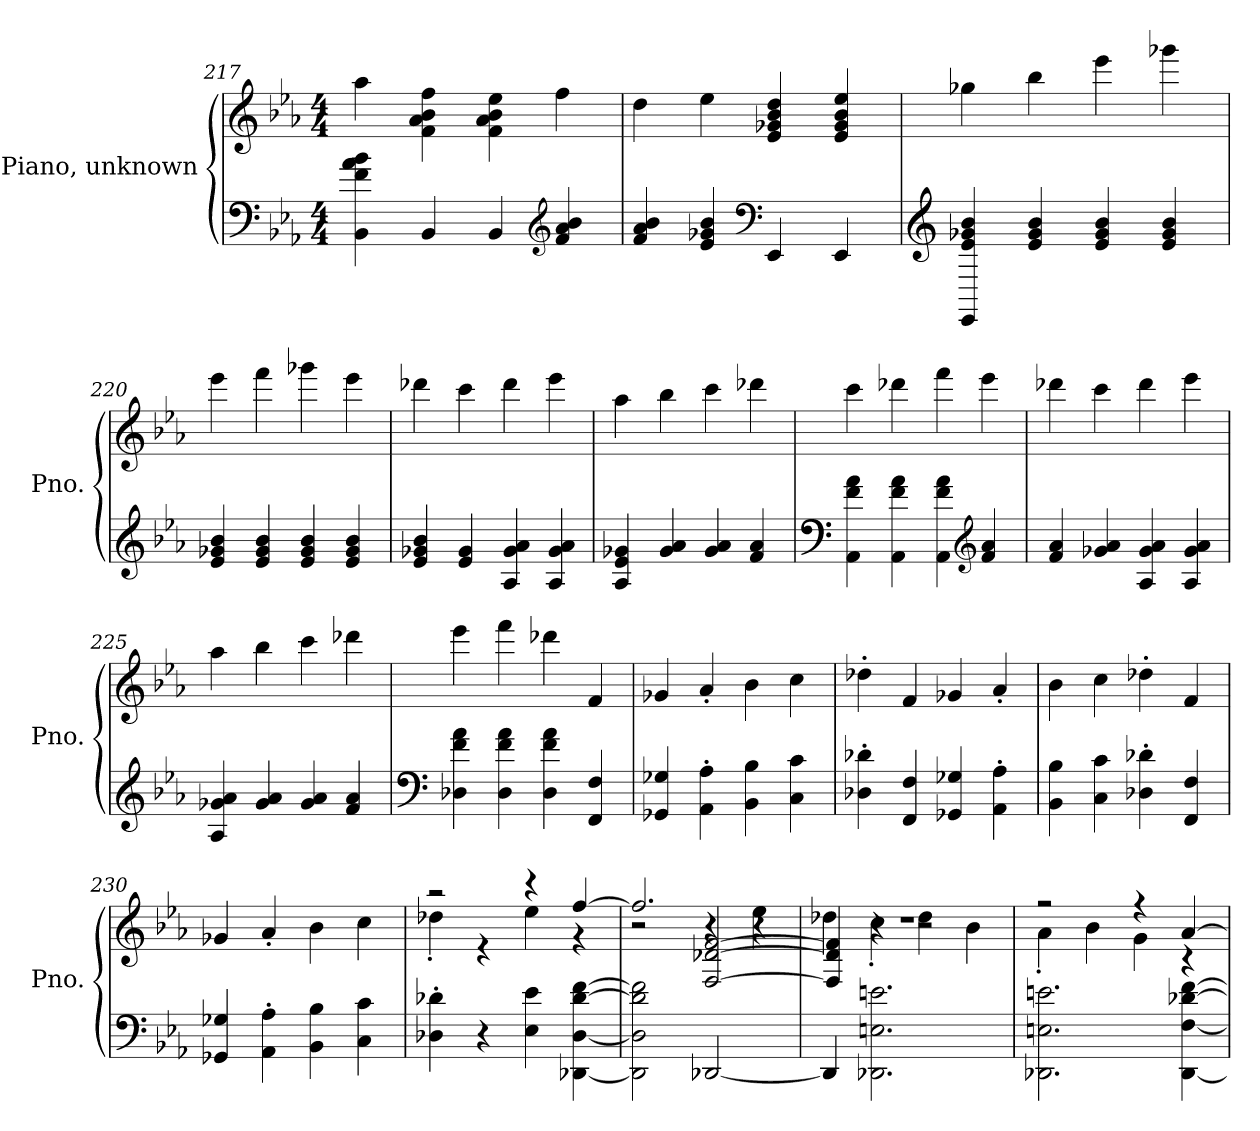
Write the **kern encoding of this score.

**kern	**kern
*part1	*part1
*staff2	*staff1
*I"Piano, unknown	*
*I'Pno.	*
*clefF4	*clefG2
*k[b-e-a-]	*k[b-e-a-]
*M4/4	*M4/4
=217	=217
4BB-\ 4f\ 4a-\ 4b-\	4aa-\
4BB-/	4f\ 4a-\ 4b-\ 4ff\
4BB-/	4f\ 4a-\ 4b-\ 4ee-\
*clefG2	*
4f/ 4a-/ 4b-/	4ff\
!!LO:PB:g=z
=218	=218
4f/ 4a-/ 4b-/	4dd\
4e-/ 4g-X/ 4b-/	4ee-\
*clefF4	*
4EE-/	4e-/ 4g-X/ 4b-/ 4dd/
4EE-/	4e-/ 4g-/ 4b-/ 4ee-/
=219	=219
*clefG2	*
4EE-/ 4e-/ 4g-X/ 4b-/	4gg-X\
4e-/ 4g-/ 4b-/	4bb-\
4e-/ 4g-/ 4b-/	4eee-\
4e-/ 4g-/ 4b-/	4ggg-X\
=220	=220
4e-/ 4g-X/ 4b-/	4eee-\
4e-/ 4g-/ 4b-/	4fff\
4e-/ 4g-/ 4b-/	4ggg-X\
4e-/ 4g-/ 4b-/	4eee-\
=221	=221
4e-/ 4g-X/ 4b-/	4ddd-X\
4e-/ 4g-/	4ccc\
4A-/ 4g-/ 4a-/	4ddd-\
4A-/ 4g-/ 4a-/	4eee-\
=222	=222
4A-/ 4e-/ 4g-X/	4aa-\
4g-/ 4a-/	4bb-\
4g-/ 4a-/	4ccc\
4f/ 4a-/	4ddd-X\
!!LO:LB:g=z
=223	=223
*clefF4	*
4AA-\ 4f\ 4a-\	4ccc\
4AA-\ 4f\ 4a-\	4ddd-X\
4AA-\ 4f\ 4a-\	4fff\
*clefG2	*
4f/ 4a-/	4eee-\
=224	=224
4f/ 4a-/	4ddd-X\
4g-X/ 4a-/	4ccc\
4A-/ 4g-/ 4a-/	4ddd-\
4A-/ 4g-/ 4a-/	4eee-\
=225	=225
4A-/ 4g-X/ 4a-/	4aa-\
4g-/ 4a-/	4bb-\
4g-/ 4a-/	4ccc\
4f/ 4a-/	4ddd-X\
=226	=226
*clefF4	*
4D-X\ 4f\ 4a-\	4eee-\
4D-\ 4f\ 4a-\	4fff\
4D-\ 4f\ 4a-\	4ddd-X\
4FF/ 4F/	4f/
=227	=227
4GG-X/ 4G-X/	4g-X/
4AA-\' 4A-\'	4a-'/
4BB-\ 4B-\	4b-\
4C\ 4c\	4cc\
=228	=228
4D-X\' 4d-X\'	4dd-X'\
4FF/ 4F/	4f/
4GG-X/ 4G-X/	4g-X/
4AA-\' 4A-\'	4a-'/
!!LO:LB:g=z
=229	=229
4BB-\ 4B-\	4b-\
4C\ 4c\	4cc\
4D-X\' 4d-X\'	4dd-X'\
4FF/ 4F/	4f/
=230	=230
4GG-X/ 4G-X/	4g-X/
4AA-\' 4A-\'	4a-'/
4BB-\ 4B-\	4b-\
4C\ 4c\	4cc\
=231	=231
*	*^
4D-X\' 4d-X\'	2r	4dd-X'\
4r	.	4r
4E-\ 4e-\	4r	4ee-\
[4DD-X\ [4D-\ [4d-\ [4f\	[4ff/	4r
=232	=232	=232
*	*	*^
2DD-\] 2D-\] 2d-\] 2f\]	2.ff/]	2r	2r
[2DD-X/	.	4r	[2F/ [2d-X/ [2f/
.	4r	4ee-\	.
=233	=233	=233	=233
4DD-/]	1r	4dd-X\	4F/] 4d-/] 4f/]
2.DD-X\ 2.En\ 2.en\	.	4cc'\	4r
.	.	4dd-\	2r
.	.	4b-\	.
*	*	*v	*v
=234	=234	=234
2.DD-X\ 2.En\ 2.en\	2r	4a-'\
.	.	4b-\
.	4r	4g\
[4DD-\ [4F\ [4d-X\ [4f\	[4a-/	4r
*	*v	*v
=	=
*-	*-
